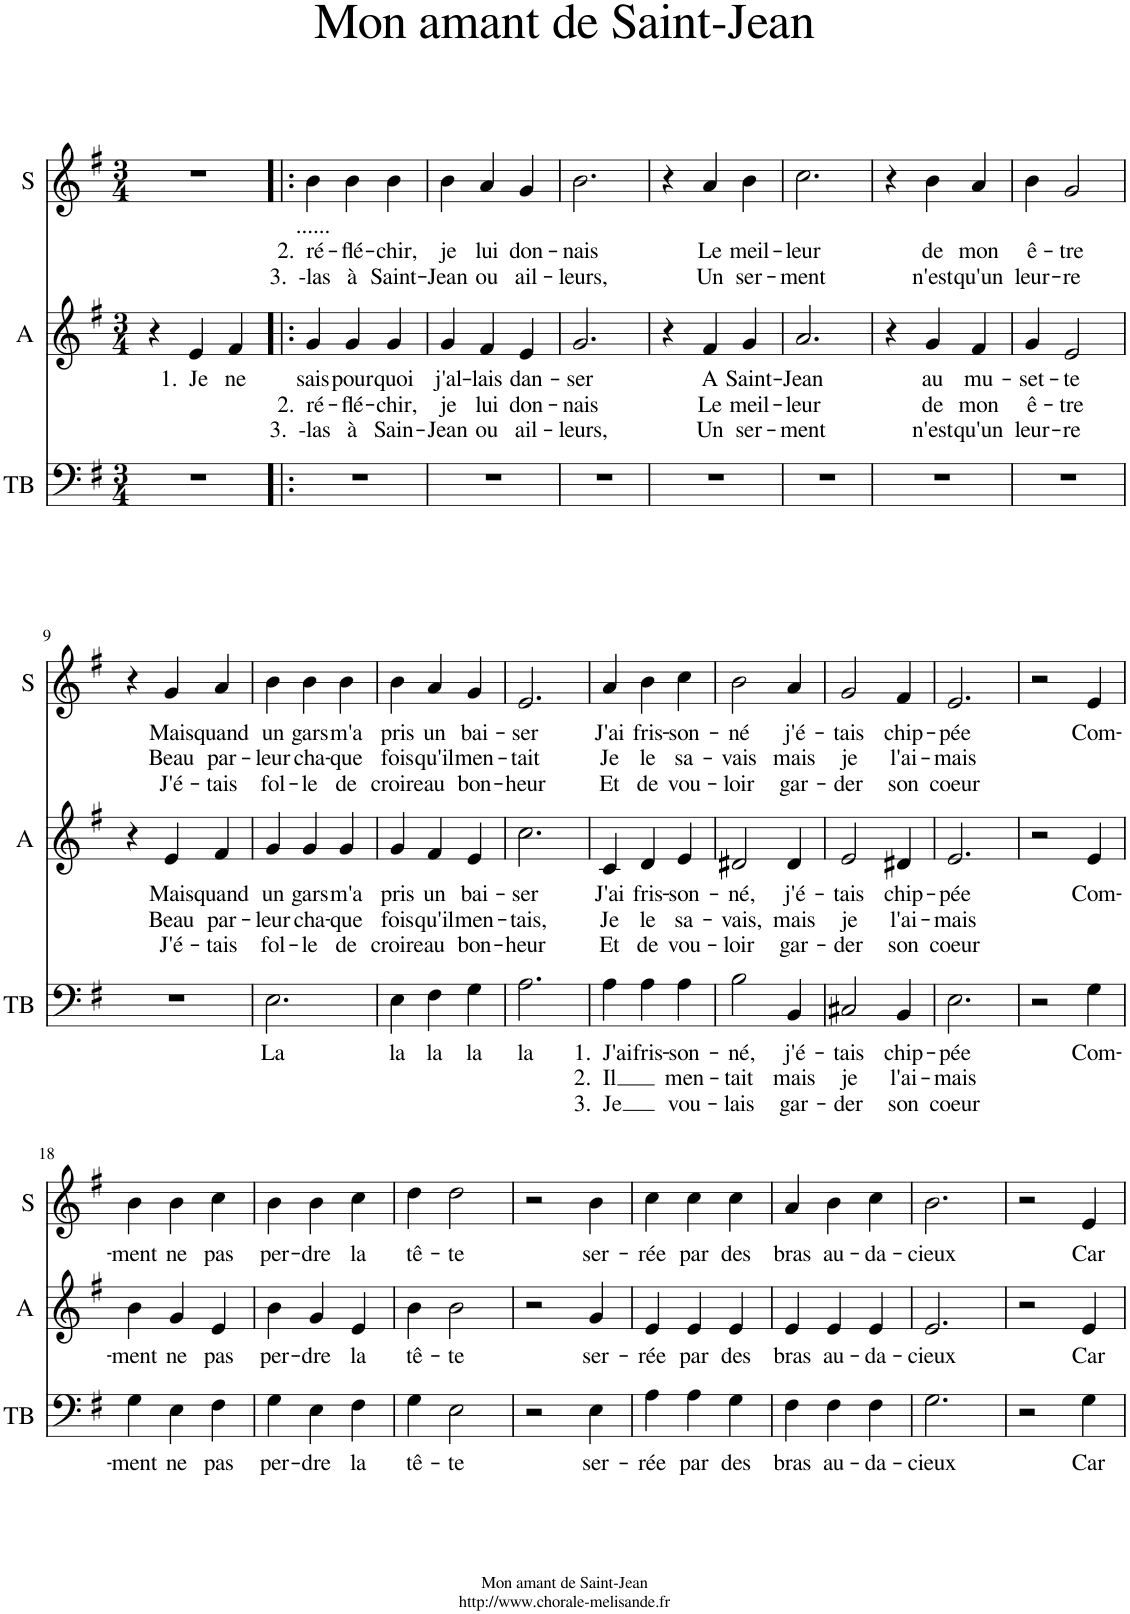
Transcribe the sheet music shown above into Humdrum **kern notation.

**kern	**text	**text	**text	**kern	**text	**text	**text	**kern	**text	**text	**text
*part3	*part3	*part3	*part3	*part2	*part2	*part2	*part2	*part1	*part1	*part1	*part1
*staff3	*staff3	*staff3	*staff3	*staff2	*staff2	*staff2	*staff2	*staff1	*staff1	*staff1	*staff1
*I"TB	*	*	*	*I"A	*	*	*	*I"S	*	*	*
*I'TB	*	*	*	*I'A	*	*	*	*I'S	*	*	*
*clefF4	*	*	*	*clefG2	*	*	*	*clefG2	*	*	*
*k[f#]	*	*	*	*k[f#]	*	*	*	*k[f#]	*	*	*
*M3/4	*	*	*	*M3/4	*	*	*	*M3/4	*	*	*
=1	=1	=1	=1	=1	=1	=1	=1	=1	=1	=1	=1
2.r	.	.	.	4r	.	.	.	2.r	.	.	.
!	!	!	!	!	!LO:LY:b	!	!	!	!	!	!
.	.	.	.	4e/	1. Je	.	.	.	.	.	.
!	!	!	!	!	!LO:LY:b	!	!	!	!	!	!
.	.	.	.	4f#/	ne	.	.	.	.	.	.
=2!|:	=2!|:	=2!|:	=2!|:	=2!|:	=2!|:	=2!|:	=2!|:	=2!|:	=2!|:	=2!|:	=2!|:
!	!	!	!	!	!LO:LY:b	!LO:LY:b	!LO:LY:b	!	!LO:LY:b	!LO:LY:b	!LO:LY:b
2.r	.	.	.	4g/	sais	2. ré-	3. -las	4b\	......	2. ré-	3. -las
!	!	!	!	!	!LO:LY:b	!LO:LY:b	!LO:LY:b	!	!	!LO:LY:b	!LO:LY:b
.	.	.	.	4g/	pour-	-flé-	à	4b\	.	-flé-	à
!	!	!	!	!	!LO:LY:b	!LO:LY:b	!LO:LY:b	!	!	!LO:LY:b	!LO:LY:b
.	.	.	.	4g/	-quoi	-chir,	Sain-	4b\	.	-chir,	Saint-
=3	=3	=3	=3	=3	=3	=3	=3	=3	=3	=3	=3
!	!	!	!	!	!LO:LY:b	!LO:LY:b	!LO:LY:b	!	!	!LO:LY:b	!LO:LY:b
2.r	.	.	.	4g/	j'al-	je	-Jean	4b\	.	je	-Jean
!	!	!	!	!	!LO:LY:b	!LO:LY:b	!LO:LY:b	!	!	!LO:LY:b	!LO:LY:b
.	.	.	.	4f#/	-lais	lui	ou	4a/	.	lui	ou
!	!	!	!	!	!LO:LY:b	!LO:LY:b	!LO:LY:b	!	!	!LO:LY:b	!LO:LY:b
.	.	.	.	4e/	dan-	don-	ail-	4g/	.	don-	ail-
=4	=4	=4	=4	=4	=4	=4	=4	=4	=4	=4	=4
!	!	!	!	!	!LO:LY:b	!LO:LY:b	!LO:LY:b	!	!	!LO:LY:b	!LO:LY:b
2.r	.	.	.	2.g/	-ser	-nais	-leurs,	2.b\	.	-nais	-leurs,
=5	=5	=5	=5	=5	=5	=5	=5	=5	=5	=5	=5
2.r	.	.	.	4r	.	.	.	4r	.	.	.
!	!	!	!	!	!LO:LY:b	!LO:LY:b	!LO:LY:b	!	!	!LO:LY:b	!LO:LY:b
.	.	.	.	4f#/	A	Le	Un	4a/	.	Le	Un
!	!	!	!	!	!LO:LY:b	!LO:LY:b	!LO:LY:b	!	!	!LO:LY:b	!LO:LY:b
.	.	.	.	4g/	Saint-	meil-	ser-	4b\	.	meil-	ser-
=6	=6	=6	=6	=6	=6	=6	=6	=6	=6	=6	=6
!	!	!	!	!	!LO:LY:b	!LO:LY:b	!LO:LY:b	!	!	!LO:LY:b	!LO:LY:b
2.r	.	.	.	2.a/	-Jean	-leur	-ment	2.cc\	.	-leur	-ment
=7	=7	=7	=7	=7	=7	=7	=7	=7	=7	=7	=7
2.r	.	.	.	4r	.	.	.	4r	.	.	.
!	!	!	!	!	!LO:LY:b	!LO:LY:b	!LO:LY:b	!	!	!LO:LY:b	!LO:LY:b
.	.	.	.	4g/	au	de	n'est	4b\	.	de	n'est
!	!	!	!	!	!LO:LY:b	!LO:LY:b	!LO:LY:b	!	!	!LO:LY:b	!LO:LY:b
.	.	.	.	4f#/	mu-	mon	qu'un	4a/	.	mon	qu'un
=8	=8	=8	=8	=8	=8	=8	=8	=8	=8	=8	=8
!	!	!	!	!	!LO:LY:b	!LO:LY:b	!LO:LY:b	!	!	!LO:LY:b	!LO:LY:b
2.r	.	.	.	4g/	-set-	ê-	leur-	4b\	.	ê-	leur-
!	!	!	!	!	!LO:LY:b	!LO:LY:b	!LO:LY:b	!	!	!LO:LY:b	!LO:LY:b
.	.	.	.	2e/	-te	-tre	-re	2g/	.	-tre	-re
!!LO:LB:g=z
=9	=9	=9	=9	=9	=9	=9	=9	=9	=9	=9	=9
2.r	.	.	.	4r	.	.	.	4r	.	.	.
!	!	!	!	!	!LO:LY:b	!LO:LY:b	!LO:LY:b	!	!LO:LY:b	!LO:LY:b	!LO:LY:b
.	.	.	.	4e/	Mais	Beau	J'é-	4g/	Mais	Beau	J'é-
!	!	!	!	!	!LO:LY:b	!LO:LY:b	!LO:LY:b	!	!LO:LY:b	!LO:LY:b	!LO:LY:b
.	.	.	.	4f#/	quand	par-	-tais	4a/	quand	par-	-tais
=10	=10	=10	=10	=10	=10	=10	=10	=10	=10	=10	=10
!	!LO:LY:b	!	!	!	!LO:LY:b	!LO:LY:b	!LO:LY:b	!	!LO:LY:b	!LO:LY:b	!LO:LY:b
2.E\	La	.	.	4g/	un	-leur	fol-	4b\	un	-leur	fol-
!	!	!	!	!	!LO:LY:b	!LO:LY:b	!LO:LY:b	!	!LO:LY:b	!LO:LY:b	!LO:LY:b
.	.	.	.	4g/	gars	cha-	-le	4b\	gars	cha-	-le
!	!	!	!	!	!LO:LY:b	!LO:LY:b	!LO:LY:b	!	!LO:LY:b	!LO:LY:b	!LO:LY:b
.	.	.	.	4g/	m'a	-que	de	4b\	m'a	-que	de
=11	=11	=11	=11	=11	=11	=11	=11	=11	=11	=11	=11
!	!LO:LY:b	!	!	!	!LO:LY:b	!LO:LY:b	!LO:LY:b	!	!LO:LY:b	!LO:LY:b	!LO:LY:b
4E\	la	.	.	4g/	pris	fois	croire	4b\	pris	fois	croire
!	!LO:LY:b	!	!	!	!LO:LY:b	!LO:LY:b	!LO:LY:b	!	!LO:LY:b	!LO:LY:b	!LO:LY:b
4F#\	la	.	.	4f#/	un	qu'il	au	4a/	un	qu'il	au
!	!LO:LY:b	!	!	!	!LO:LY:b	!LO:LY:b	!LO:LY:b	!	!LO:LY:b	!LO:LY:b	!LO:LY:b
4G\	la	.	.	4e/	bai-	men-	bon-	4g/	bai-	men-	bon-
=12	=12	=12	=12	=12	=12	=12	=12	=12	=12	=12	=12
!	!LO:LY:b	!	!	!	!LO:LY:b	!LO:LY:b	!LO:LY:b	!	!LO:LY:b	!LO:LY:b	!LO:LY:b
2.A\	la	.	.	2.cc\	-ser	-tais,	-heur	2.e/	-ser	-tait	-heur
=13	=13	=13	=13	=13	=13	=13	=13	=13	=13	=13	=13
!	!LO:LY:b	!LO:LY:b	!LO:LY:b	!	!LO:LY:b	!LO:LY:b	!LO:LY:b	!	!LO:LY:b	!LO:LY:b	!LO:LY:b
4A\	1. J'ai	2. Il	3. Je	4c/	J'ai	Je	Et	4a/	J'ai	Je	Et
!	!LO:LY:b	!	!	!	!LO:LY:b	!LO:LY:b	!LO:LY:b	!	!LO:LY:b	!LO:LY:b	!LO:LY:b
4A\	fris-	.	.	4d/	fris-	le	de	4b\	fris-	le	de
!	!LO:LY:b	!LO:LY:b	!LO:LY:b	!	!LO:LY:b	!LO:LY:b	!LO:LY:b	!	!LO:LY:b	!LO:LY:b	!LO:LY:b
4A\	-son-	men-	vou-	4e/	-son-	sa-	vou-	4cc\	-son-	sa-	vou-
=14	=14	=14	=14	=14	=14	=14	=14	=14	=14	=14	=14
!	!LO:LY:b	!LO:LY:b	!LO:LY:b	!	!LO:LY:b	!LO:LY:b	!LO:LY:b	!	!LO:LY:b	!LO:LY:b	!LO:LY:b
2B\	-né,	-tait	-lais	2d#X/	-né,	-vais,	-loir	2b\	-né	-vais	-loir
!	!LO:LY:b	!LO:LY:b	!LO:LY:b	!	!LO:LY:b	!LO:LY:b	!LO:LY:b	!	!LO:LY:b	!LO:LY:b	!LO:LY:b
4BB/	j'é-	mais	gar-	4d#/	j'é-	mais	gar-	4a/	j'é-	mais	gar-
=15	=15	=15	=15	=15	=15	=15	=15	=15	=15	=15	=15
!	!LO:LY:b	!LO:LY:b	!LO:LY:b	!	!LO:LY:b	!LO:LY:b	!LO:LY:b	!	!LO:LY:b	!LO:LY:b	!LO:LY:b
2C#X/	-tais	je	-der	2e/	-tais	je	-der	2g/	-tais	je	-der
!	!LO:LY:b	!LO:LY:b	!LO:LY:b	!	!LO:LY:b	!LO:LY:b	!LO:LY:b	!	!LO:LY:b	!LO:LY:b	!LO:LY:b
4BB/	chip-	l'ai-	son	4d#X/	chip-	l'ai-	son	4f#/	chip-	l'ai-	son
=16	=16	=16	=16	=16	=16	=16	=16	=16	=16	=16	=16
!	!LO:LY:b	!LO:LY:b	!LO:LY:b	!	!LO:LY:b	!LO:LY:b	!LO:LY:b	!	!LO:LY:b	!LO:LY:b	!LO:LY:b
2.E\	-pée	-mais	coeur	2.e/	-pée	-mais	coeur	2.e/	-pée	-mais	coeur
=17	=17	=17	=17	=17	=17	=17	=17	=17	=17	=17	=17
2r	.	.	.	2r	.	.	.	2r	.	.	.
!	!LO:LY:b	!	!	!	!LO:LY:b	!	!	!	!LO:LY:b	!	!
4G\	Com-	.	.	4e/	Com-	.	.	4e/	Com-	.	.
!!LO:LB:g=z
=18	=18	=18	=18	=18	=18	=18	=18	=18	=18	=18	=18
!	!LO:LY:b	!	!	!	!LO:LY:b	!	!	!	!LO:LY:b	!	!
4G\	-ment	.	.	4b\	-ment	.	.	4b\	-ment	.	.
!	!LO:LY:b	!	!	!	!LO:LY:b	!	!	!	!LO:LY:b	!	!
4E\	ne	.	.	4g/	ne	.	.	4b\	ne	.	.
!	!LO:LY:b	!	!	!	!LO:LY:b	!	!	!	!LO:LY:b	!	!
4F#\	pas	.	.	4e/	pas	.	.	4cc\	pas	.	.
=19	=19	=19	=19	=19	=19	=19	=19	=19	=19	=19	=19
!	!LO:LY:b	!	!	!	!LO:LY:b	!	!	!	!LO:LY:b	!	!
4G\	per-	.	.	4b\	per-	.	.	4b\	per-	.	.
!	!LO:LY:b	!	!	!	!LO:LY:b	!	!	!	!LO:LY:b	!	!
4E\	-dre	.	.	4g/	-dre	.	.	4b\	-dre	.	.
!	!LO:LY:b	!	!	!	!LO:LY:b	!	!	!	!LO:LY:b	!	!
4F#\	la	.	.	4e/	la	.	.	4cc\	la	.	.
=20	=20	=20	=20	=20	=20	=20	=20	=20	=20	=20	=20
!	!LO:LY:b	!	!	!	!LO:LY:b	!	!	!	!LO:LY:b	!	!
4G\	tê-	.	.	4b\	tê-	.	.	4dd\	tê-	.	.
!	!LO:LY:b	!	!	!	!LO:LY:b	!	!	!	!LO:LY:b	!	!
2E\	-te	.	.	2b\	-te	.	.	2dd\	-te	.	.
=21	=21	=21	=21	=21	=21	=21	=21	=21	=21	=21	=21
2r	.	.	.	2r	.	.	.	2r	.	.	.
!	!LO:LY:b	!	!	!	!LO:LY:b	!	!	!	!LO:LY:b	!	!
4E\	ser-	.	.	4g/	ser-	.	.	4b\	ser-	.	.
=22	=22	=22	=22	=22	=22	=22	=22	=22	=22	=22	=22
!	!LO:LY:b	!	!	!	!LO:LY:b	!	!	!	!LO:LY:b	!	!
4A\	-rée	.	.	4e/	-rée	.	.	4cc\	-rée	.	.
!	!LO:LY:b	!	!	!	!LO:LY:b	!	!	!	!LO:LY:b	!	!
4A\	par	.	.	4e/	par	.	.	4cc\	par	.	.
!	!LO:LY:b	!	!	!	!LO:LY:b	!	!	!	!LO:LY:b	!	!
4G\	des	.	.	4e/	des	.	.	4cc\	des	.	.
=23	=23	=23	=23	=23	=23	=23	=23	=23	=23	=23	=23
!	!LO:LY:b	!	!	!	!LO:LY:b	!	!	!	!LO:LY:b	!	!
4F#\	bras	.	.	4e/	bras	.	.	4a/	bras	.	.
!	!LO:LY:b	!	!	!	!LO:LY:b	!	!	!	!LO:LY:b	!	!
4F#\	au-	.	.	4e/	au-	.	.	4b\	au-	.	.
!	!LO:LY:b	!	!	!	!LO:LY:b	!	!	!	!LO:LY:b	!	!
4F#\	-da-	.	.	4e/	-da-	.	.	4cc\	-da-	.	.
=24	=24	=24	=24	=24	=24	=24	=24	=24	=24	=24	=24
!	!LO:LY:b	!	!	!	!LO:LY:b	!	!	!	!LO:LY:b	!	!
2.G\	-cieux	.	.	2.e/	-cieux	.	.	2.b\	-cieux	.	.
=25	=25	=25	=25	=25	=25	=25	=25	=25	=25	=25	=25
2r	.	.	.	2r	.	.	.	2r	.	.	.
!	!LO:LY:b	!	!	!	!LO:LY:b	!	!	!	!LO:LY:b	!	!
4G\	Car	.	.	4e/	Car	.	.	4e/	Car	.	.
=	=	=	=	=	=	=	=	=	=	=	=
*-	*-	*-	*-	*-	*-	*-	*-	*-	*-	*-	*-
